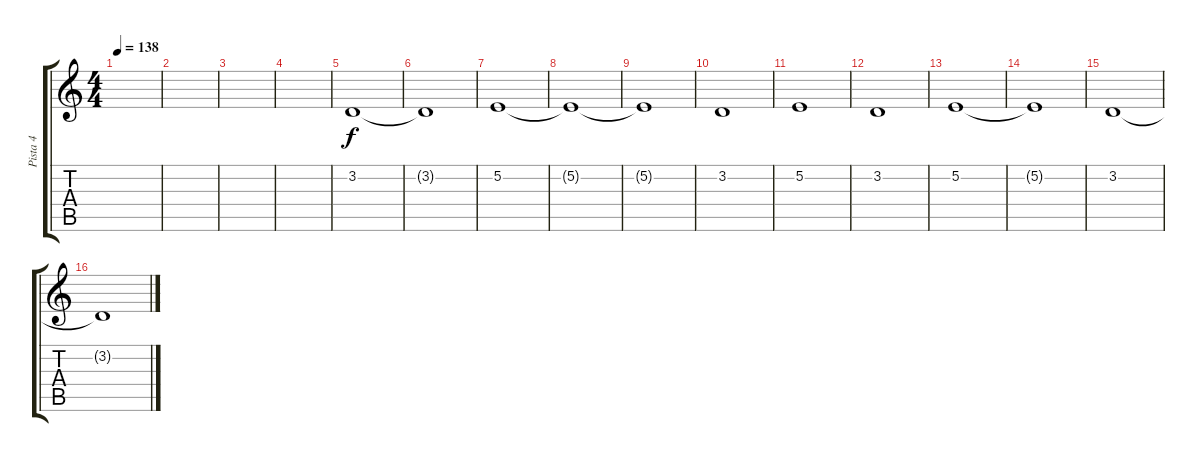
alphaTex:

\track ("Pista 4" "Pista 4") {instrument pad2warm}
\staff {score tabs}
\tuning (E4 B3 G3 D3 A2 E2) {hide}
\ts (4 4)
\tempo 138
\clef g2
\ks c
|
|
|
|
3.2.1 |
3.2{t}.1 |
5.2.1 |
5.2{t}.1 |
5.2{t}.1 |
3.2.1 |
5.2.1 |
3.2.1 |
5.2.1 |
5.2{t}.1 |
3.2.1 |
3.2{t}.1
